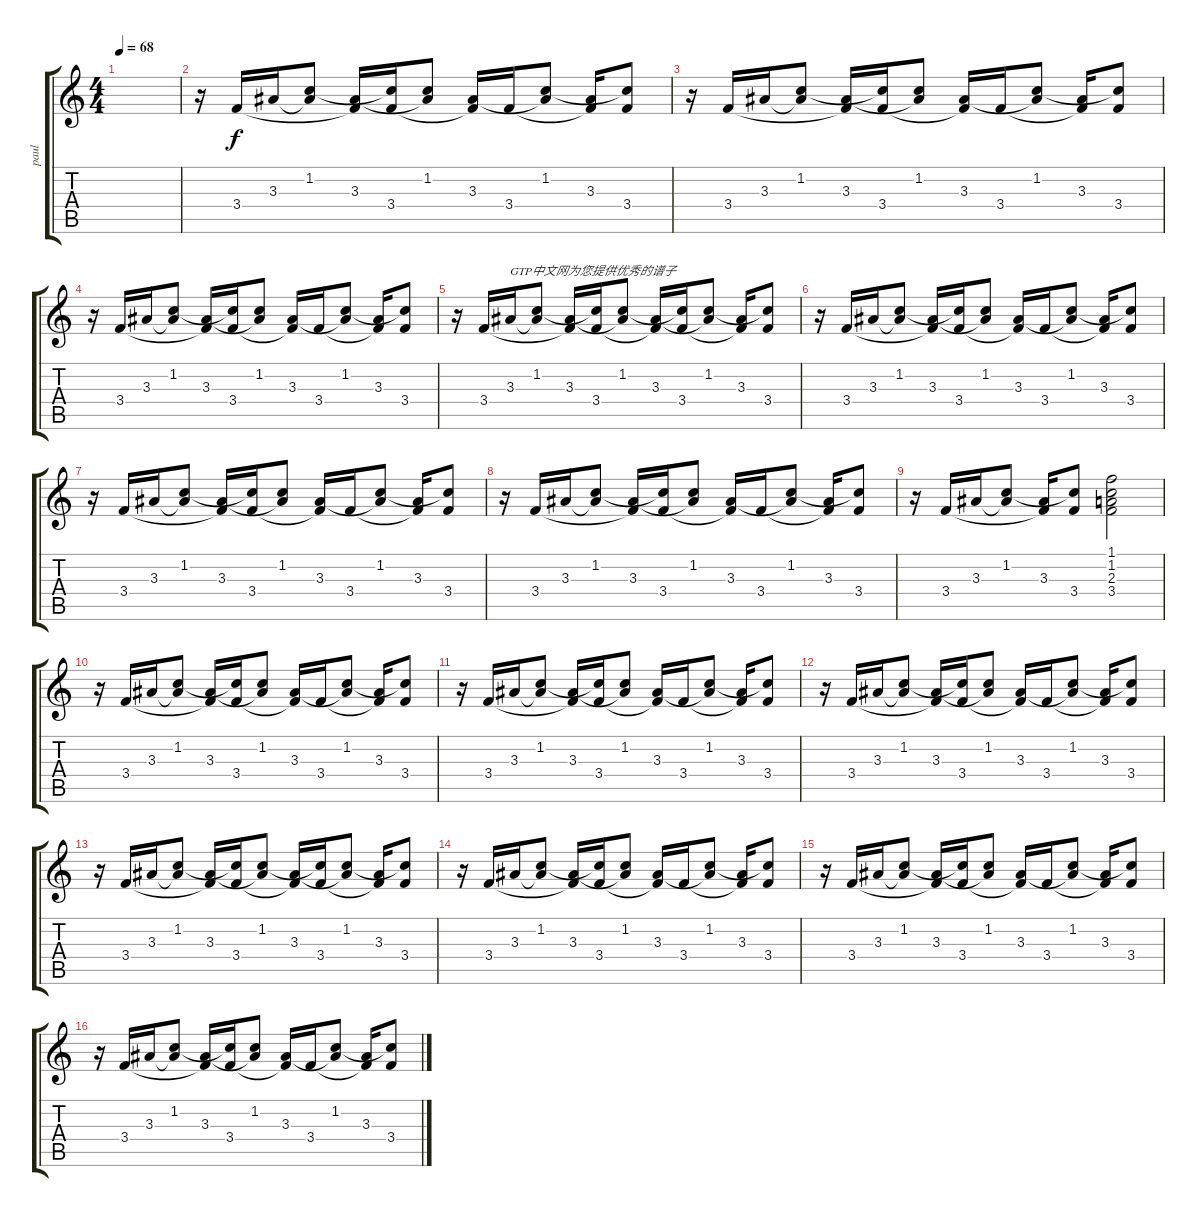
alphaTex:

\track ("paul" "paul") {instrument overdrivenguitar}
\staff {score tabs}
\tuning (E4 B3 G3 D3 A2 E2) {hide}
\ts (4 4)
\tempo 68
\clef g2
\ks c
|
r.16 3.4.16 3.3.16 (1.2 3.3{t}).8 (3.3 3.4{t}).16 (1.2{t} 3.4).16 (1.2 3.3{t}).8 (3.3 3.4{t}).16 3.4.16 (1.2 3.3{t}).8 (3.3 3.4{t}).16 (1.2{t} 3.4).8 |
r.16 3.4.16 3.3.16 (1.2 3.3{t}).8 (3.3 3.4{t}).16 (1.2{t} 3.4).16 (1.2 3.3{t}).8 (3.3 3.4{t}).16 3.4.16 (1.2 3.3{t}).8 (3.3 3.4{t}).16 (1.2{t} 3.4).8 |
r.16 3.4.16 3.3.16 (1.2 3.3{t}).8 (3.3 3.4{t}).16 (1.2{t} 3.4).16 (1.2 3.3{t}).8 (3.3 3.4{t}).16 3.4.16 (1.2 3.3{t}).8 (3.3 3.4{t}).16 (1.2{t} 3.4).8 |
r.16 3.4.16 3.3.16{txt "GTP中文网为您提供优秀的谱子"} (1.2 3.3{t}).8 (3.3 3.4{t}).16 (1.2{t} 3.4).16 (1.2 3.3{t}).8 (3.3 3.4{t}).16 (1.2{t} 3.4).16 (1.2 3.3{t}).8 (3.3 3.4{t}).16 (1.2{t} 3.4).8 |
r.16 3.4.16 3.3.16 (1.2 3.3{t}).8 (3.3 3.4{t}).16 (1.2{t} 3.4).16 (1.2 3.3{t}).8 (3.3 3.4{t}).16 3.4.16 (1.2 3.3{t}).8 (3.3 3.4{t}).16 (1.2{t} 3.4).8 |
r.16 3.4.16 3.3.16 (1.2 3.3{t}).8 (3.3 3.4{t}).16 (1.2{t} 3.4).16 (1.2 3.3{t}).8 (3.3 3.4{t}).16 3.4.16 (1.2 3.3{t}).8 (3.3 3.4{t}).16 (1.2{t} 3.4).8 |
r.16 3.4.16 3.3.16 (1.2 3.3{t}).8 (3.3 3.4{t}).16 (1.2{t} 3.4).16 (1.2 3.3{t}).8 (3.3 3.4{t}).16 3.4.16 (1.2 3.3{t}).8 (3.3 3.4{t}).16 (1.2{t} 3.4).8 |
r.16 3.4.16 3.3.16 (1.2 3.3{t}).8 (3.3 3.4{t}).16 (1.2{t} 3.4).8 (1.1 1.2 2.3 3.4).2 |
r.16 3.4.16 3.3.16 (1.2 3.3{t}).8 (3.3 3.4{t}).16 (1.2{t} 3.4).16 (1.2 3.3{t}).8 (3.3 3.4{t}).16 3.4.16 (1.2 3.3{t}).8 (3.3 3.4{t}).16 (1.2{t} 3.4).8 |
r.16 3.4.16 3.3.16 (1.2 3.3{t}).8 (3.3 3.4{t}).16 (1.2{t} 3.4).16 (1.2 3.3{t}).8 (3.3 3.4{t}).16 3.4.16 (1.2 3.3{t}).8 (3.3 3.4{t}).16 (1.2{t} 3.4).8 |
r.16 3.4.16 3.3.16 (1.2 3.3{t}).8 (3.3 3.4{t}).16 (1.2{t} 3.4).16 (1.2 3.3{t}).8 (3.3 3.4{t}).16 3.4.16 (1.2 3.3{t}).8 (3.3 3.4{t}).16 (1.2{t} 3.4).8 |
r.16 3.4.16 3.3.16 (1.2 3.3{t}).8 (3.3 3.4{t}).16 (1.2{t} 3.4).16 (1.2 3.3{t}).8 (3.3 3.4{t}).16 (1.2{t} 3.4).16 (1.2 3.3{t}).8 (3.3 3.4{t}).16 (1.2{t} 3.4).8 |
r.16 3.4.16 3.3.16 (1.2 3.3{t}).8 (3.3 3.4{t}).16 (1.2{t} 3.4).16 (1.2 3.3{t}).8 (3.3 3.4{t}).16 3.4.16 (1.2 3.3{t}).8 (3.3 3.4{t}).16 (1.2{t} 3.4).8 |
r.16 3.4.16 3.3.16 (1.2 3.3{t}).8 (3.3 3.4{t}).16 (1.2{t} 3.4).16 (1.2 3.3{t}).8 (3.3 3.4{t}).16 3.4.16 (1.2 3.3{t}).8 (3.3 3.4{t}).16 (1.2{t} 3.4).8 |
r.16 3.4.16 3.3.16 (1.2 3.3{t}).8 (3.3 3.4{t}).16 (1.2{t} 3.4).16 (1.2 3.3{t}).8 (3.3 3.4{t}).16 3.4.16 (1.2 3.3{t}).8 (3.3 3.4{t}).16 (1.2{t} 3.4).8
